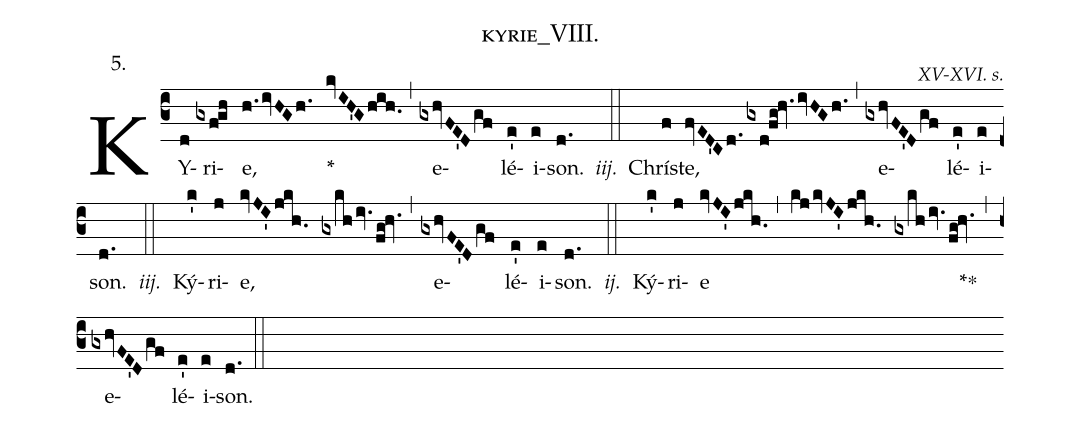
name: kyrie_VIII.;
annotation:5.;
commentary:XV-XVI. s.;
%%
(c3) KY(d)ri(gxf!gh)e,(h.ivHGh.) <v>*</v>(kvIH'Ghih.) (,) e(gxhvFE'Dgf)lé(e')i(e)son.(d.) <i>iij.</i>(::)
Chrí(f)ste,(fvED'Cd.gxd!fg!hv./ivHGh.) (,) e(gxhvFE'Dgf)lé(e')i(e)son.(d.) <i>iij.</i>(::)
Ký(k')ri(j)e,(kvJI'jkh. gxkhiv.fg!hv.) (,) e(gxhvFE'Dgf)lé(e')i(e)son.(d.) <i>ij.</i>(::)
Ký(k')ri(j)e(kvJI'jkh.) (,) (kj/kvJI'jkh. gxkhiv.fg!hv.) <v>*</v>*(,) e(gxhvFE'Dgf)lé(e')i(e)son.(d.) (::)
